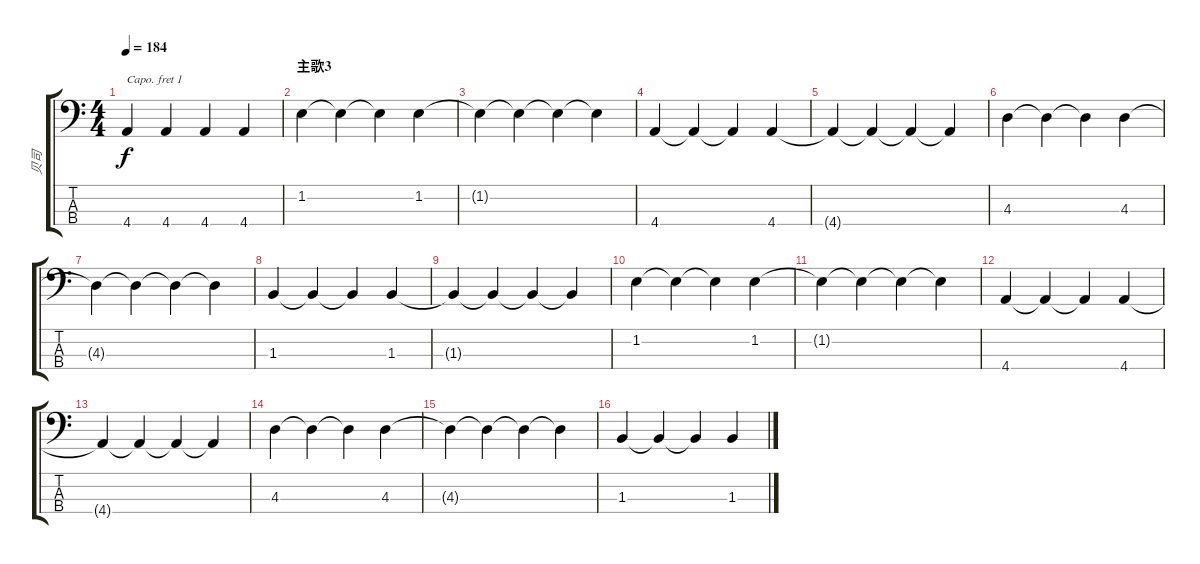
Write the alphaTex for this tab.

\track ("贝司" "贝司") {instrument electricbassfinger}
\staff {score tabs}
\capo 1
\tuning (G2 D2 A1 E1) {hide}
\ts (4 4)
\tempo 184
\clef f4
\ks c
4.4.4{dy f} 4.4.4 4.4.4 4.4.4 |
\section ("" "主歌3")
1.2.4 1.2{t}.4 1.2{t}.4 1.2.4 |
1.2{t}.4 1.2{t}.4 1.2{t}.4 1.2{t}.4 |
4.4.4 4.4{t}.4 4.4{t}.4 4.4.4 |
4.4{t}.4 4.4{t}.4 4.4{t}.4 4.4{t}.4 |
4.3.4 4.3{t}.4 4.3{t}.4 4.3.4 |
4.3{t}.4 4.3{t}.4 4.3{t}.4 4.3{t}.4 |
1.3.4 1.3{t}.4 1.3{t}.4 1.3.4 |
1.3{t}.4 1.3{t}.4 1.3{t}.4 1.3{t}.4 |
1.2.4 1.2{t}.4 1.2{t}.4 1.2.4 |
1.2{t}.4 1.2{t}.4 1.2{t}.4 1.2{t}.4 |
4.4.4 4.4{t}.4 4.4{t}.4 4.4.4 |
4.4{t}.4 4.4{t}.4 4.4{t}.4 4.4{t}.4 |
4.3.4 4.3{t}.4 4.3{t}.4 4.3.4 |
4.3{t}.4 4.3{t}.4 4.3{t}.4 4.3{t}.4 |
1.3.4 1.3{t}.4 1.3{t}.4 1.3.4
